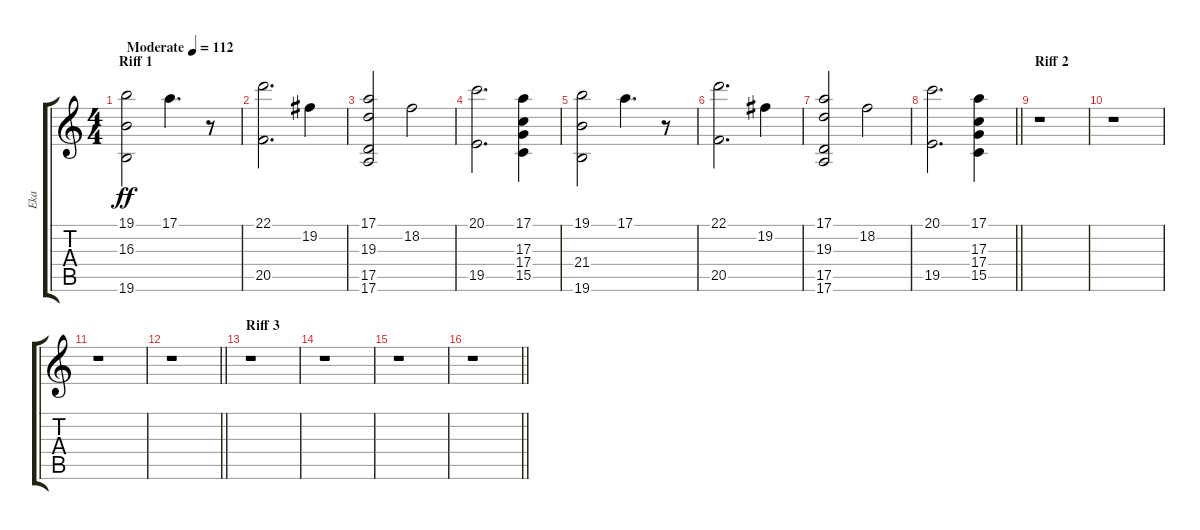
\track ("Eka" "Eka") {instrument fx2soundtrack}
\staff {score tabs}
\tuning (E4 B3 G3 D3 A2 E2) {hide}
\ts (4 4)
\section ("" "Riff 1")
\tempo (112 "Moderate")
\clef g2
\ks c
(19.1 16.3 19.6).2{dy ff instrument fx2soundtrack} 17.1.4{d} r.8 |
(22.1 20.5).2{d} 19.2.4 |
(17.1 19.3 17.5 17.6).2 18.2.2 |
(20.1 19.5).2{d} (17.1 17.3 17.4 15.5).4 |
(19.1 21.4 19.6).2 17.1.4{d} r.8 |
(22.1 20.5).2{d} 19.2.4 |
(17.1 19.3 17.5 17.6).2 18.2.2 |
\barLineRight lightlight
(20.1 19.5).2{d} (17.1 17.3 17.4 15.5).4 |
\section ("" "Riff 2")
r.1 |
r.1 |
r.1 |
\barLineRight lightlight
r.1 |
\section ("" "Riff 3")
r.1 |
r.1 |
r.1 |
\barLineRight lightlight
r.1
